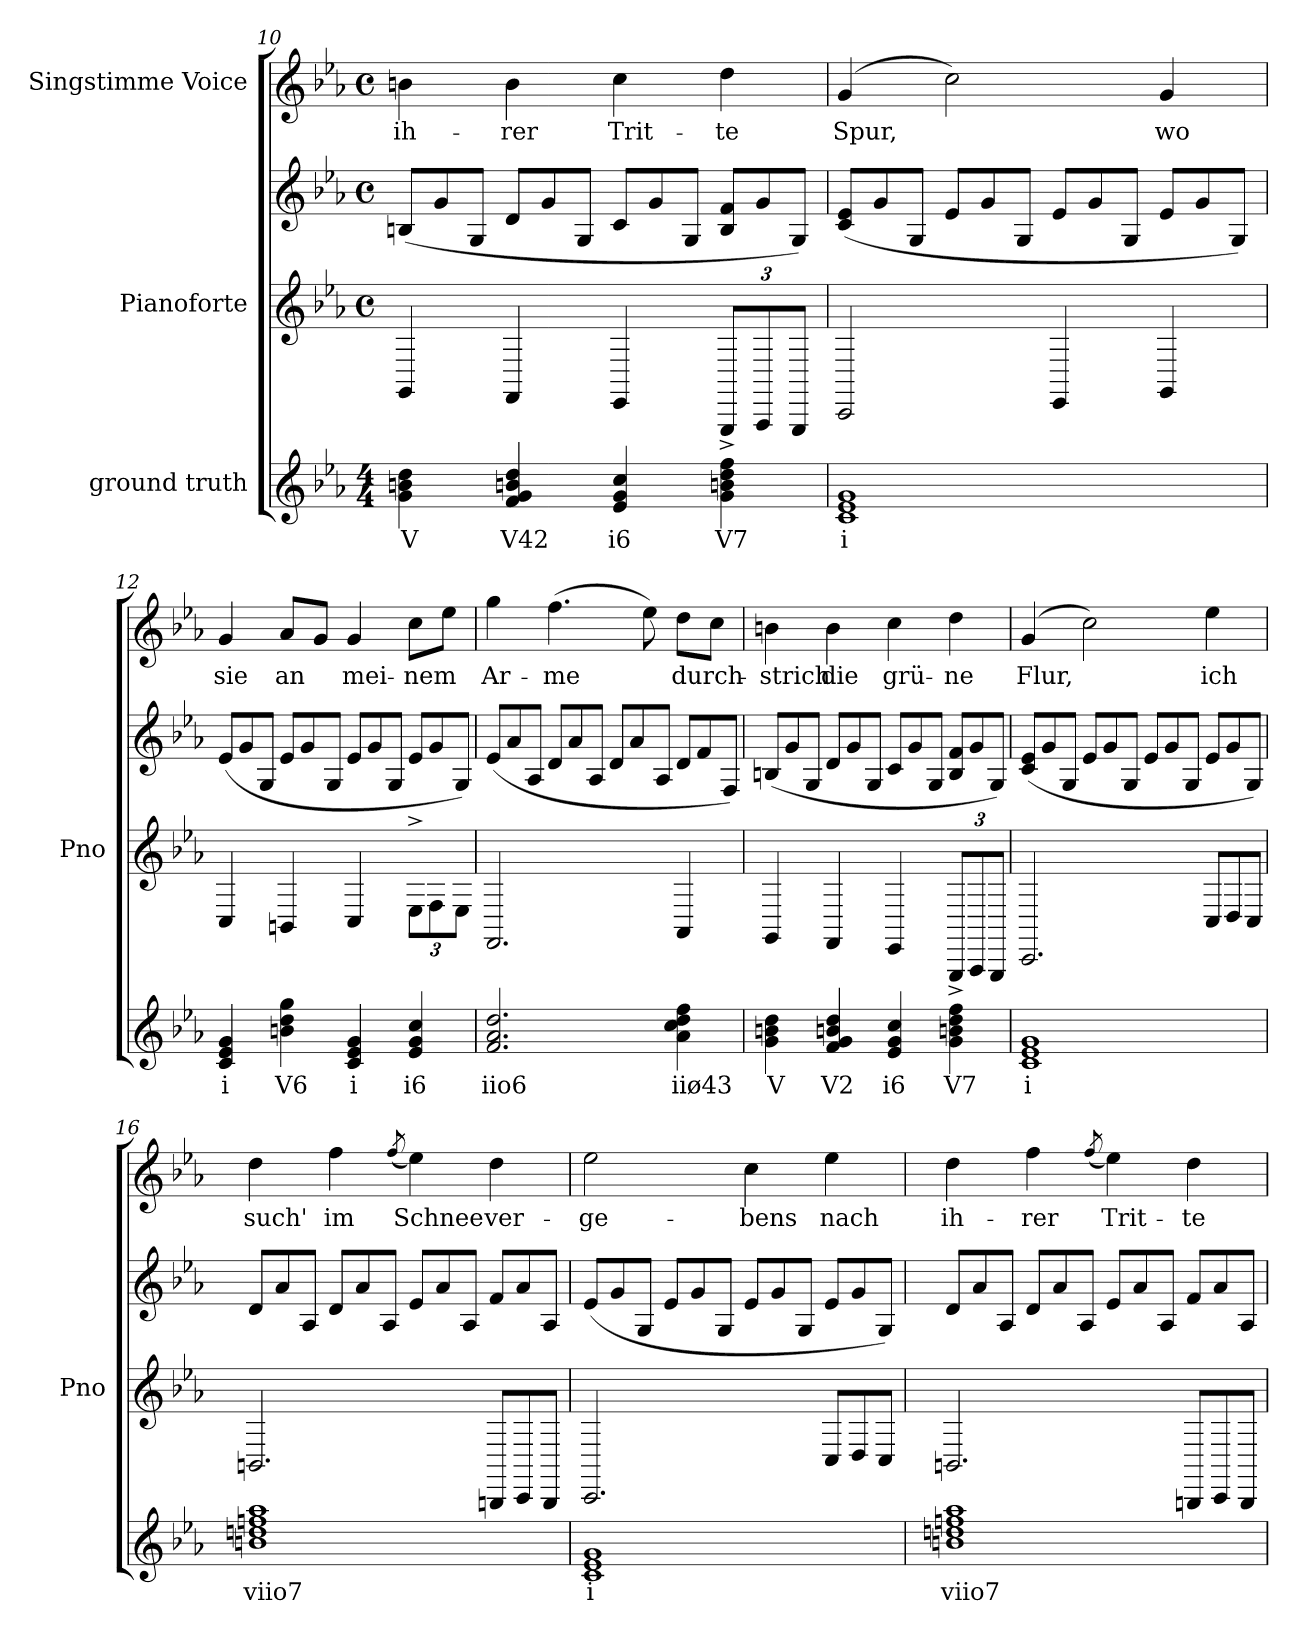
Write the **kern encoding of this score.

**kern	**text	**kern	**kern	**kern	**text
*part3	*part3	*part2	*part2	*part1	*part1
*staff4	*staff4	*staff3	*staff2	*staff1	*staff1
*I"ground truth	*	*I"Pianoforte	*	*I"Singstimme Voice	*
*	*	*I'Pno	*	*	*
*	*	*clefG2	*clefG2	*clefG2	*
*k[b-e-a-]	*	*k[b-e-a-]	*k[b-e-a-]	*k[b-e-a-]	*
*M4/4	*	*M4/4	*M4/4	*M4/4	*
*	*	*met(c)	*met(c)	*met(c)	*
=10	=10	=10	=10	=10	=10
*	*	*	*Xtuplet	*	*
!	!	!	!	!	!LO:LY:b
4g 4bn 4dd	V	4GG/	(<12Bn/L	4bn\	ih-
.	.	.	12g/	.	.
.	.	.	12G/J	.	.
!	!	!	!	!	!LO:LY:b
4f 4g 4bn 4dd	V42	4FF/	12d/L	4b\	-rer
.	.	.	12g/	.	.
.	.	.	12G/J	.	.
!	!	!	!	!	!LO:LY:b
4e- 4g 4cc	i6	4EE-/	12c/L	4cc\	Trit-
.	.	.	12g/	.	.
.	.	.	12G/J	.	.
*	*	*Xbrackettup	*	*	*
!	!	!	!	!	!LO:LY:b
4g 4bn 4dd 4ff	V7	12GGG^/L	12B/ 12f/L	4dd\	-te
.	.	12AAA-/	12g/	.	.
.	.	12GGG/J	12G/J)	.	.
=11	=11	=11	=11	=11	=11
!	!	!	!	!	!LO:LY:b
1c 1e- 1g	i	2CC/	(<12c/ 12e-/L	(>4g/	Spur,
.	.	.	12g/	.	.
.	.	.	12G/J	.	.
.	.	.	12e-/L	2cc\)	.
.	.	.	12g/	.	.
.	.	.	12G/J	.	.
.	.	4EE-/	12e-/L	.	.
.	.	.	12g/	.	.
.	.	.	12G/J	.	.
!	!	!	!	!	!LO:LY:b
.	.	4GG/	12e-/L	4g/	wo
.	.	.	12g/	.	.
.	.	.	12G/J)	.	.
!!LO:PB:g=z
=12	=12	=12	=12	=12	=12
!	!	!	!	!	!LO:LY:b
4c 4e- 4g	i	4C/	(<12e-/L	4g/	sie
.	.	.	12g/	.	.
.	.	.	12G/J	.	.
!	!	!	!	!	!LO:LY:b
4bn 4dd 4gg	V6	4BBn/	12e-/L	8a-/L	an
.	.	.	12g/	.	.
.	.	.	.	8g/J	.
.	.	.	12G/J	.	.
!	!	!	!	!	!LO:LY:b
4c 4e- 4g	i	4C/	12e-/L	4g/	mei-
.	.	.	12g/	.	.
.	.	.	12G/J	.	.
!	!	!	!	!	!LO:LY:b
4e- 4g 4cc	i6	12E-^\L	12e-/L	8cc\L	-nem
.	.	12F\	12g/	.	.
.	.	.	.	8ee-\J	.
.	.	12E-\J	12G/J)	.	.
=13	=13	=13	=13	=13	=13
!	!	!	!	!	!LO:LY:b
2.f 2.a- 2.dd	iio6	2.FF/	(<12e-/L	4gg\	Ar-
.	.	.	12a-/	.	.
.	.	.	12A-/J	.	.
!	!	!	!	!	!LO:LY:b
.	.	.	12d/L	(>4.ff\	-me
.	.	.	12a-/	.	.
.	.	.	12A-/J	.	.
.	.	.	12d/L	.	.
.	.	.	12a-/	.	.
.	.	.	.	8ee-\)	.
.	.	.	12A-/J	.	.
!	!	!	!	!	!LO:LY:b
4a- 4cc 4dd 4ff	iiø43	4AA-/	12d/L	8dd\L	durch-
.	.	.	12f/	.	.
.	.	.	.	8cc\J	.
.	.	.	12F/J)	.	.
=14	=14	=14	=14	=14	=14
!	!	!	!	!	!LO:LY:b
4g 4bn 4dd	V	4GG/	(<12Bn/L	4bn\	-strich
.	.	.	12g/	.	.
.	.	.	12G/J	.	.
!	!	!	!	!	!LO:LY:b
4f 4g 4bn 4dd	V2	4FF/	12d/L	4b\	die
.	.	.	12g/	.	.
.	.	.	12G/J	.	.
!	!	!	!	!	!LO:LY:b
4e- 4g 4cc	i6	4EE-/	12c/L	4cc\	grü-
.	.	.	12g/	.	.
.	.	.	12G/J	.	.
!	!	!	!	!	!LO:LY:b
4g 4bn 4dd 4ff	V7	12GGG^/L	12B/ 12f/L	4dd\	-ne
.	.	12AAA-/	12g/	.	.
.	.	12GGG/J	12G/J)	.	.
=15	=15	=15	=15	=15	=15
!	!	!	!	!	!LO:LY:b
1c 1e- 1g	i	2.CC/	(<12c/ 12e-/L	(>4g/	Flur,
.	.	.	12g/	.	.
.	.	.	12G/J	.	.
.	.	.	12e-/L	2cc\)	.
.	.	.	12g/	.	.
.	.	.	12G/J	.	.
.	.	.	12e-/L	.	.
.	.	.	12g/	.	.
.	.	.	12G/J	.	.
*	*	*Xtuplet	*	*	*
!	!	!	!	!	!LO:LY:b
.	.	(<12C/L	12e-/L	4ee-\	ich
.	.	12D/	12g/	.	.
.	.	12C/J	12G/J)	.	.
!!LO:LB:g=z
=16	=16	=16	=16	=16	=16
!	!	!	!	!	!LO:LY:b
1bn 1ddn 1ffn 1aa-	viio7	2.BBn/	12d/L	4dd\	such'
.	.	.	12a-/	.	.
.	.	.	12A-/J	.	.
!	!	!	!	!	!LO:LY:b
.	.	.	12d/L	4ff\	im
.	.	.	12a-/	.	.
.	.	.	12A-/J	.	.
.	.	.	.	(<8qff/	.
!	!	!	!	!	!LO:LY:b
.	.	.	12e-/L	4ee-\)	Schnee
.	.	.	12a-/	.	.
.	.	.	12A-/J	.	.
!	!	!	!	!	!LO:LY:b
.	.	12BBBn/L	12f/L	4dd\	ver-
.	.	12CC/	12a-/	.	.
.	.	12BBB/J	12A-/J)	.	.
=17	=17	=17	=17	=17	=17
!	!	!	!	!	!LO:LY:b
1c 1e- 1g	i	2.CC/	(<12e-/L	2ee-\	-ge-
.	.	.	12g/	.	.
.	.	.	12G/J	.	.
.	.	.	12e-/L	.	.
.	.	.	12g/	.	.
.	.	.	12G/J	.	.
!	!	!	!	!	!LO:LY:b
.	.	.	12e-/L	4cc\	-bens
.	.	.	12g/	.	.
.	.	.	12G/J	.	.
!	!	!	!	!	!LO:LY:b
.	.	(<12C/L	12e-/L	4ee-\	nach
.	.	12D/	12g/	.	.
.	.	12C/J	12G/J)	.	.
=18	=18	=18	=18	=18	=18
!	!	!	!	!	!LO:LY:b
1bn 1ddn 1ffn 1aa-	viio7	2.BBn/	12d/L	4dd\	ih-
.	.	.	12a-/	.	.
.	.	.	12A-/J	.	.
!	!	!	!	!	!LO:LY:b
.	.	.	12d/L	4ff\	-rer
.	.	.	12a-/	.	.
.	.	.	12A-/J	.	.
.	.	.	.	(<8qff/	.
!	!	!	!	!	!LO:LY:b
.	.	.	12e-/L	4ee-\)	Trit-
.	.	.	12a-/	.	.
.	.	.	12A-/J	.	.
!	!	!	!	!	!LO:LY:b
.	.	12BBBn/L	12f/L	4dd\	-te
.	.	12CC/	12a-/	.	.
.	.	12BBB/J	12A-/J)	.	.
=	=	=	=	=	=
*-	*-	*-	*-	*-	*-
